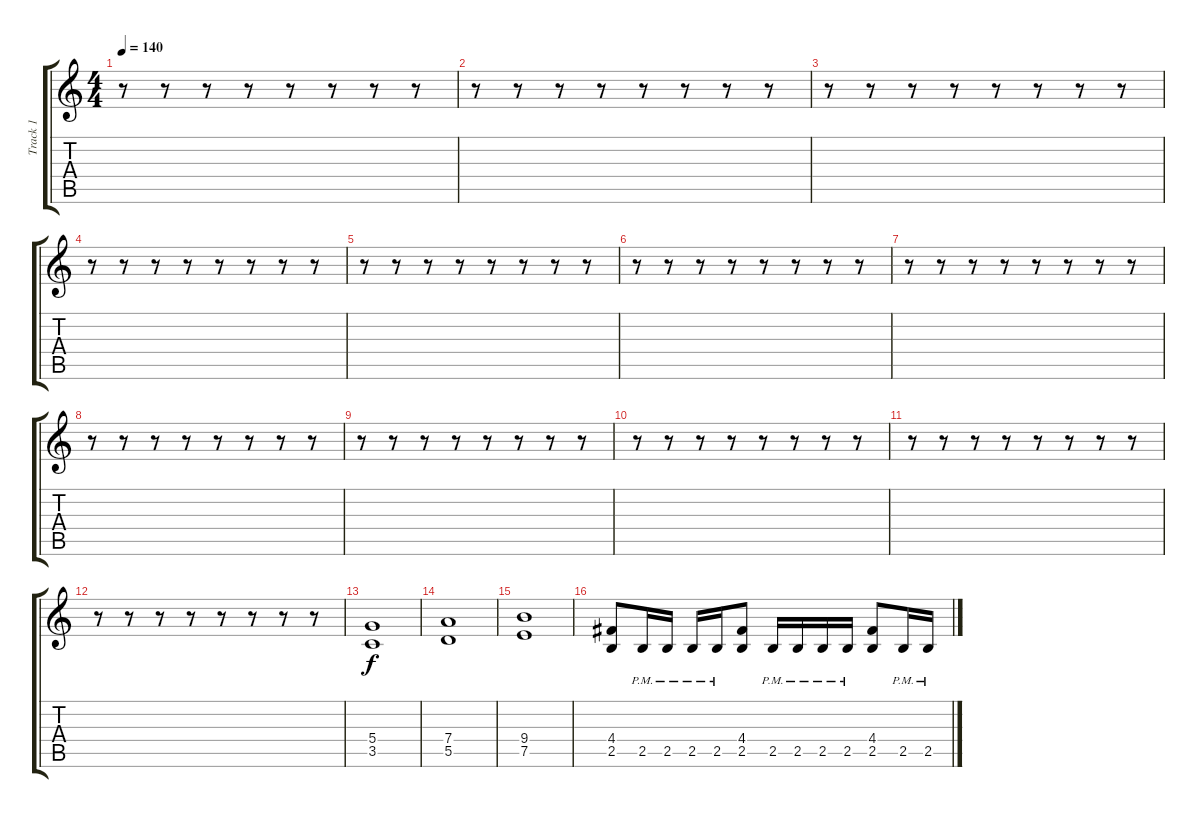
\track ("Track 1" "Track 1") {instrument distortionguitar}
\staff {score tabs}
\tuning (E4 B3 G3 D3 A2 E2) {hide}
\ts (4 4)
\tempo 140
\clef g2
\ks c
r.8{dy f} r.8 r.8 r.8 r.8 r.8 r.8 r.8 |
r.8 r.8 r.8 r.8 r.8 r.8 r.8 r.8 |
r.8 r.8 r.8 r.8 r.8 r.8 r.8 r.8 |
r.8 r.8 r.8 r.8 r.8 r.8 r.8 r.8 |
r.8 r.8 r.8 r.8 r.8 r.8 r.8 r.8 |
r.8 r.8 r.8 r.8 r.8 r.8 r.8 r.8 |
r.8 r.8 r.8 r.8 r.8 r.8 r.8 r.8 |
r.8 r.8 r.8 r.8 r.8 r.8 r.8 r.8 |
r.8 r.8 r.8 r.8 r.8 r.8 r.8 r.8 |
r.8 r.8 r.8 r.8 r.8 r.8 r.8 r.8 |
r.8 r.8 r.8 r.8 r.8 r.8 r.8 r.8 |
r.8 r.8 r.8 r.8 r.8 r.8 r.8 r.8 |
(5.4 3.5).1 |
(7.4 5.5).1 |
(9.4 7.5).1 |
(4.4 2.5).8 2.5{pm}.16 2.5{pm}.16 2.5{pm}.16 2.5{pm}.16 (4.4 2.5).8 2.5{pm}.16 2.5{pm}.16 2.5{pm}.16 2.5{pm}.16 (4.4 2.5).8 2.5{pm}.16 2.5{pm}.16
